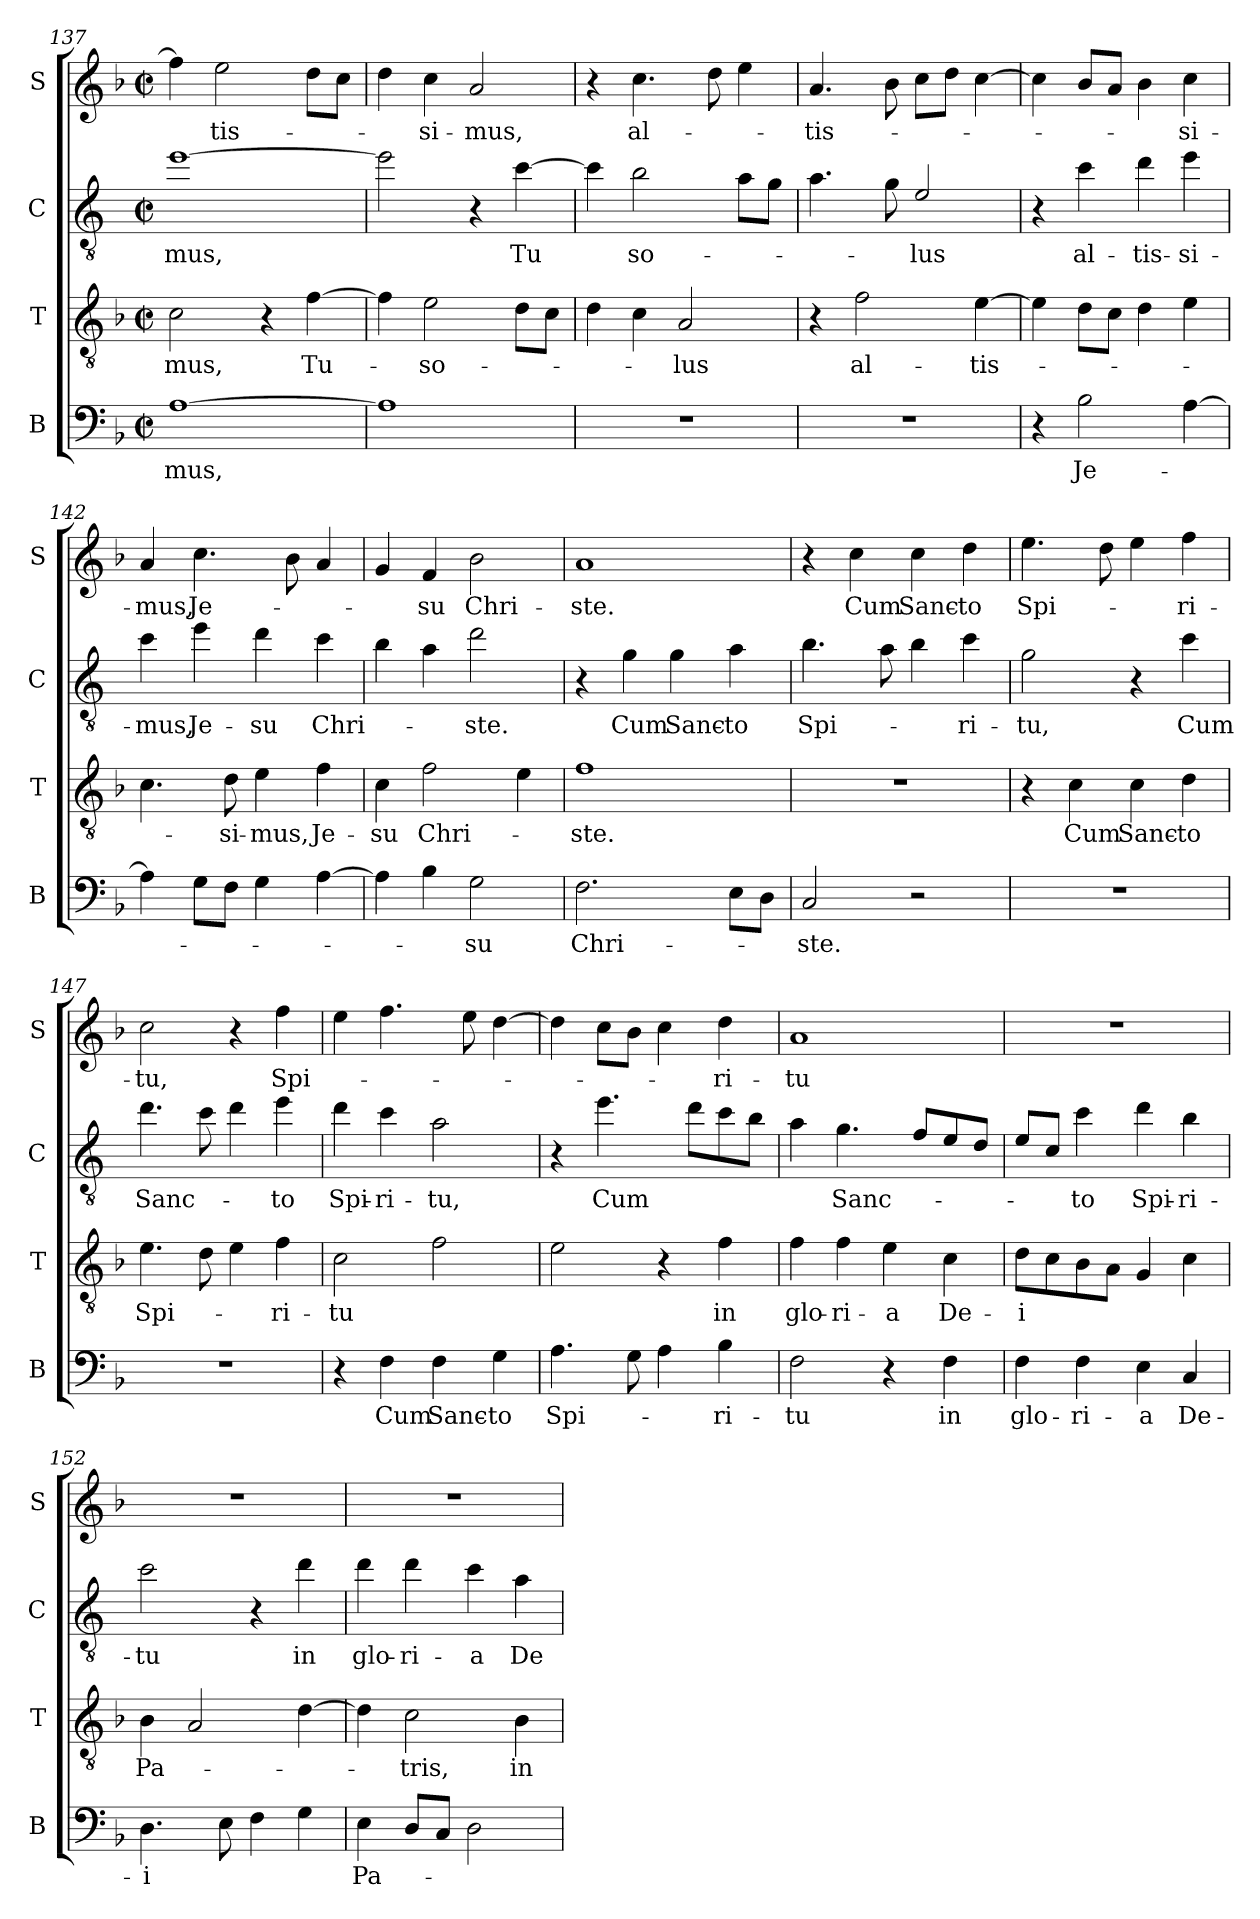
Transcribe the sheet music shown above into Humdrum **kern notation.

**kern	**text	**kern	**text	**kern	**text	**kern	**text
*part4	*part4	*part3	*part3	*part2	*part2	*part1	*part1
*staff4	*staff4	*staff3	*staff3	*staff2	*staff2	*staff1	*staff1
*I"B	*	*I"T	*	*I"C	*	*I"S	*
*I'B	*	*I'T	*	*I'C	*	*I'S	*
!!LO:PB:g=z
*clefF4	*	*clefGv2	*	*clefGv2	*	*clefG2	*
*	*	*	*	*ITrd4c7	*	*	*
*k[b-]	*	*k[b-]	*	*k[b-]	*	*k[b-]	*
*M2/2	*	*M2/2	*	*M2/2	*	*M2/2	*
*met(c|)	*	*met(c|)	*	*met(c|)	*	*met(c|)	*
=137	=137	=137	=137	=137	=137	=137	=137
!	!LO:LY:b	!	!LO:LY:b	!	!LO:LY:b	!	!
[1A	-mus,	2c\	mus,	[1a	-mus,	4ff\]	.
!	!	!	!	!	!	!	!LO:LY:b
.	.	.	.	.	.	2ee\	-tis-
.	.	4r	.	.	.	.	.
!	!	!	!LO:LY:b	!	!	!	!
.	.	[4f\	Tu-	.	.	8dd\L	.
.	.	.	.	.	.	8cc\J	.
=138	=138	=138	=138	=138	=138	=138	=138
1A]	.	4f\]	.	2a\]	.	4dd\	.
!	!	!	!LO:LY:b	!	!	!	!LO:LY:b
.	.	2e\	-so-	.	.	4cc\	-si-
!	!	!	!	!	!	!	!LO:LY:b
.	.	.	.	4r	.	2a/	-mus,
!	!	!	!	!	!LO:LY:b	!	!
.	.	8d\L	.	[4f\	Tu	.	.
.	.	8c\J	.	.	.	.	.
=139	=139	=139	=139	=139	=139	=139	=139
1r	.	4d\	.	4f\]	.	4r	.
!	!	!	!	!	!LO:LY:b	!	!LO:LY:b
.	.	4c\	.	2e\	so-	4.cc\	al-
!	!	!	!LO:LY:b	!	!	!	!
.	.	2A/	-lus	.	.	.	.
.	.	.	.	.	.	8dd\	.
.	.	.	.	8d\L	.	4ee\	.
.	.	.	.	8c\J	.	.	.
=140	=140	=140	=140	=140	=140	=140	=140
!	!	!	!	!	!	!	!LO:LY:b
1r	.	4r	.	4.d\	.	4.a/	-tis-
!	!	!	!LO:LY:b	!	!	!	!
.	.	2f\	al-	.	.	.	.
.	.	.	.	8c\	.	8b-\	.
!	!	!	!	!	!LO:LY:b	!	!
.	.	.	.	2A/	-lus	8cc\L	.
.	.	.	.	.	.	8dd\J	.
!	!	!	!LO:LY:b	!	!	!	!
.	.	[4e\	-tis-	.	.	[4cc\	.
=141	=141	=141	=141	=141	=141	=141	=141
4r	.	4e\]	.	4r	.	4cc\]	.
!	!LO:LY:b	!	!	!	!LO:LY:b	!	!
2B-\	Je-	8d\L	.	4f\	al-	8b-/L	.
.	.	8c\J	.	.	.	8a/J	.
!	!	!	!	!	!LO:LY:b	!	!
.	.	4d\	.	4g\	-tis-	4b-\	.
!	!	!	!	!	!LO:LY:b	!	!LO:LY:b
[4A\	.	4e\	.	4a\	-si-	4cc\	-si-
!!LO:LB:g=z
=142	=142	=142	=142	=142	=142	=142	=142
!	!	!	!	!	!LO:LY:b	!	!LO:LY:b
4A\]	.	4.c\	.	4f\	-mus,	4a/	-mus,
!	!	!	!	!	!LO:LY:b	!	!LO:LY:b
8G\L	.	.	.	4a\	Je-	4.cc\	Je-
!	!	!	!LO:LY:b	!	!	!	!
8F\J	.	8d\	-si-	.	.	.	.
!	!	!	!LO:LY:b	!	!LO:LY:b	!	!
4G\	.	4e\	-mus,	4g\	-su	.	.
.	.	.	.	.	.	8b-\	.
!	!	!	!LO:LY:b	!	!LO:LY:b	!	!
[4A\	.	4f\	Je-	4f\	Chri-	4a/	.
=143	=143	=143	=143	=143	=143	=143	=143
!	!	!	!LO:LY:b	!	!	!	!
4A\]	.	4c\	-su	4e\	.	4g/	.
!	!	!	!LO:LY:b	!	!	!	!LO:LY:b
4B-\	.	2f\	Chri-	4d\	.	4f/	-su
!	!LO:LY:b	!	!	!	!LO:LY:b	!	!LO:LY:b
2G\	-su	.	.	2g\	-ste.	2b-\	Chri-
.	.	4e\	.	.	.	.	.
=144	=144	=144	=144	=144	=144	=144	=144
!	!LO:LY:b	!	!LO:LY:b	!	!	!	!LO:LY:b
2.F\	Chri-	1f	-ste.	4r	.	1a	-ste.
!	!	!	!	!	!LO:LY:b	!	!
.	.	.	.	4c\	Cum	.	.
!	!	!	!	!	!LO:LY:b	!	!
.	.	.	.	4c\	Sanc-	.	.
!	!	!	!	!	!LO:LY:b	!	!
8E\L	.	.	.	4d\	-to	.	.
8D\J	.	.	.	.	.	.	.
=145	=145	=145	=145	=145	=145	=145	=145
!	!LO:LY:b	!	!	!	!LO:LY:b	!	!
2C/	-ste.	1r	.	4.e\	Spi-	4r	.
!	!	!	!	!	!	!	!LO:LY:b
.	.	.	.	.	.	4cc\	Cum
.	.	.	.	8d\	.	.	.
!	!	!	!	!	!	!	!LO:LY:b
2r	.	.	.	4e\	.	4cc\	Sanc-
!	!	!	!	!	!LO:LY:b	!	!LO:LY:b
.	.	.	.	4f\	-ri-	4dd\	-to
!!LO:LB:g=z
=146	=146	=146	=146	=146	=146	=146	=146
!	!	!	!	!	!LO:LY:b	!	!LO:LY:b
1r	.	4r	.	2c\	-tu,	4.ee\	Spi-
!	!	!	!LO:LY:b	!	!	!	!
.	.	4c\	Cum	.	.	.	.
.	.	.	.	.	.	8dd\	.
!	!	!	!LO:LY:b	!	!	!	!
.	.	4c\	Sanc-	4r	.	4ee\	.
!	!	!	!LO:LY:b	!	!LO:LY:b	!	!LO:LY:b
.	.	4d\	-to	4f\	Cum	4ff\	-ri-
=147	=147	=147	=147	=147	=147	=147	=147
!	!	!	!LO:LY:b	!	!LO:LY:b	!	!LO:LY:b
1r	.	4.e\	Spi-	4.g\	Sanc-	2cc\	-tu,
.	.	8d\	.	8f\	.	.	.
.	.	4e\	.	4g\	.	4r	.
!	!	!	!LO:LY:b	!	!LO:LY:b	!	!LO:LY:b
.	.	4f\	-ri-	4a\	-to	4ff\	Spi-
=148	=148	=148	=148	=148	=148	=148	=148
!	!	!	!LO:LY:b	!	!LO:LY:b	!	!
4r	.	2c\	-tu	4g\	Spi-	4ee\	.
!	!LO:LY:b	!	!	!	!LO:LY:b	!	!
4F\	Cum	.	.	4f\	-ri-	4.ff\	.
!	!LO:LY:b	!	!	!	!LO:LY:b	!	!
4F\	Sanc-	2f\	.	2d\	-tu,	.	.
.	.	.	.	.	.	8ee\	.
!	!LO:LY:b	!	!	!	!	!	!
4G\	-to	.	.	.	.	[4dd\	.
=149	=149	=149	=149	=149	=149	=149	=149
!	!LO:LY:b	!	!	!	!	!	!
4.A\	Spi-	2e\	.	4r	.	4dd\]	.
!	!	!	!	!	!LO:LY:b	!	!
.	.	.	.	4.a\	Cum	8cc\L	.
8G\	.	.	.	.	.	8b-\J	.
4A\	.	4r	.	.	.	4cc\	.
.	.	.	.	8g\L	.	.	.
!	!LO:LY:b	!	!LO:LY:b	!	!	!	!LO:LY:b
4B-\	-ri-	4f\	in	8f\	.	4dd\	-ri-
.	.	.	.	8e\J	.	.	.
=150	=150	=150	=150	=150	=150	=150	=150
!	!LO:LY:b	!	!LO:LY:b	!	!	!	!LO:LY:b
2F\	-tu	4f\	glo-	4d\	.	1a	-tu
!	!	!	!LO:LY:b	!	!LO:LY:b	!	!
.	.	4f\	-ri-	4.c\	Sanc-	.	.
!	!	!	!LO:LY:b	!	!	!	!
4r	.	4e\	-a	.	.	.	.
.	.	.	.	8B-/L	.	.	.
!	!LO:LY:b	!	!LO:LY:b	!	!	!	!
4F\	in	4c\	De-	8A/	.	.	.
.	.	.	.	8G/J	.	.	.
!!LO:PB:g=z
=151	=151	=151	=151	=151	=151	=151	=151
!	!LO:LY:b	!	!LO:LY:b	!	!	!	!
4F\	glo-	8d\L	i	8A/L	.	1r	.
.	.	8c\	.	8F/J	.	.	.
!	!LO:LY:b	!	!	!	!LO:LY:b	!	!
4F\	-ri-	8B-\	.	4f\	-to	.	.
.	.	8A\J	.	.	.	.	.
!	!LO:LY:b	!	!	!	!LO:LY:b	!	!
4E\	-a	4G/	.	4g\	Spi-	.	.
!	!LO:LY:b	!	!	!	!LO:LY:b	!	!
4C/	De-	4c\	.	4e\	-ri-	.	.
=152	=152	=152	=152	=152	=152	=152	=152
!	!LO:LY:b	!	!LO:LY:b	!	!LO:LY:b	!	!
4.D\	-i	4B-\	Pa-	2f\	-tu	1r	.
.	.	2A/	.	.	.	.	.
8E\	.	.	.	.	.	.	.
4F\	.	.	.	4r	.	.	.
!	!	!	!	!	!LO:LY:b	!	!
4G\	.	[4d\	.	4g\	in	.	.
=153	=153	=153	=153	=153	=153	=153	=153
!	!LO:LY:b	!	!	!	!LO:LY:b	!	!
4E\	Pa-	4d\]	.	4g\	glo-	1r	.
!	!	!	!LO:LY:b	!	!LO:LY:b	!	!
8D/L	.	2c\	-tris,	4g\	-ri-	.	.
8C/J	.	.	.	.	.	.	.
!	!	!	!	!	!LO:LY:b	!	!
2D\	.	.	.	4f\	-a	.	.
!	!	!	!LO:LY:b	!	!LO:LY:b	!	!
.	.	4B-\	in	4d\	De-	.	.
=	=	=	=	=	=	=	=
*-	*-	*-	*-	*-	*-	*-	*-
